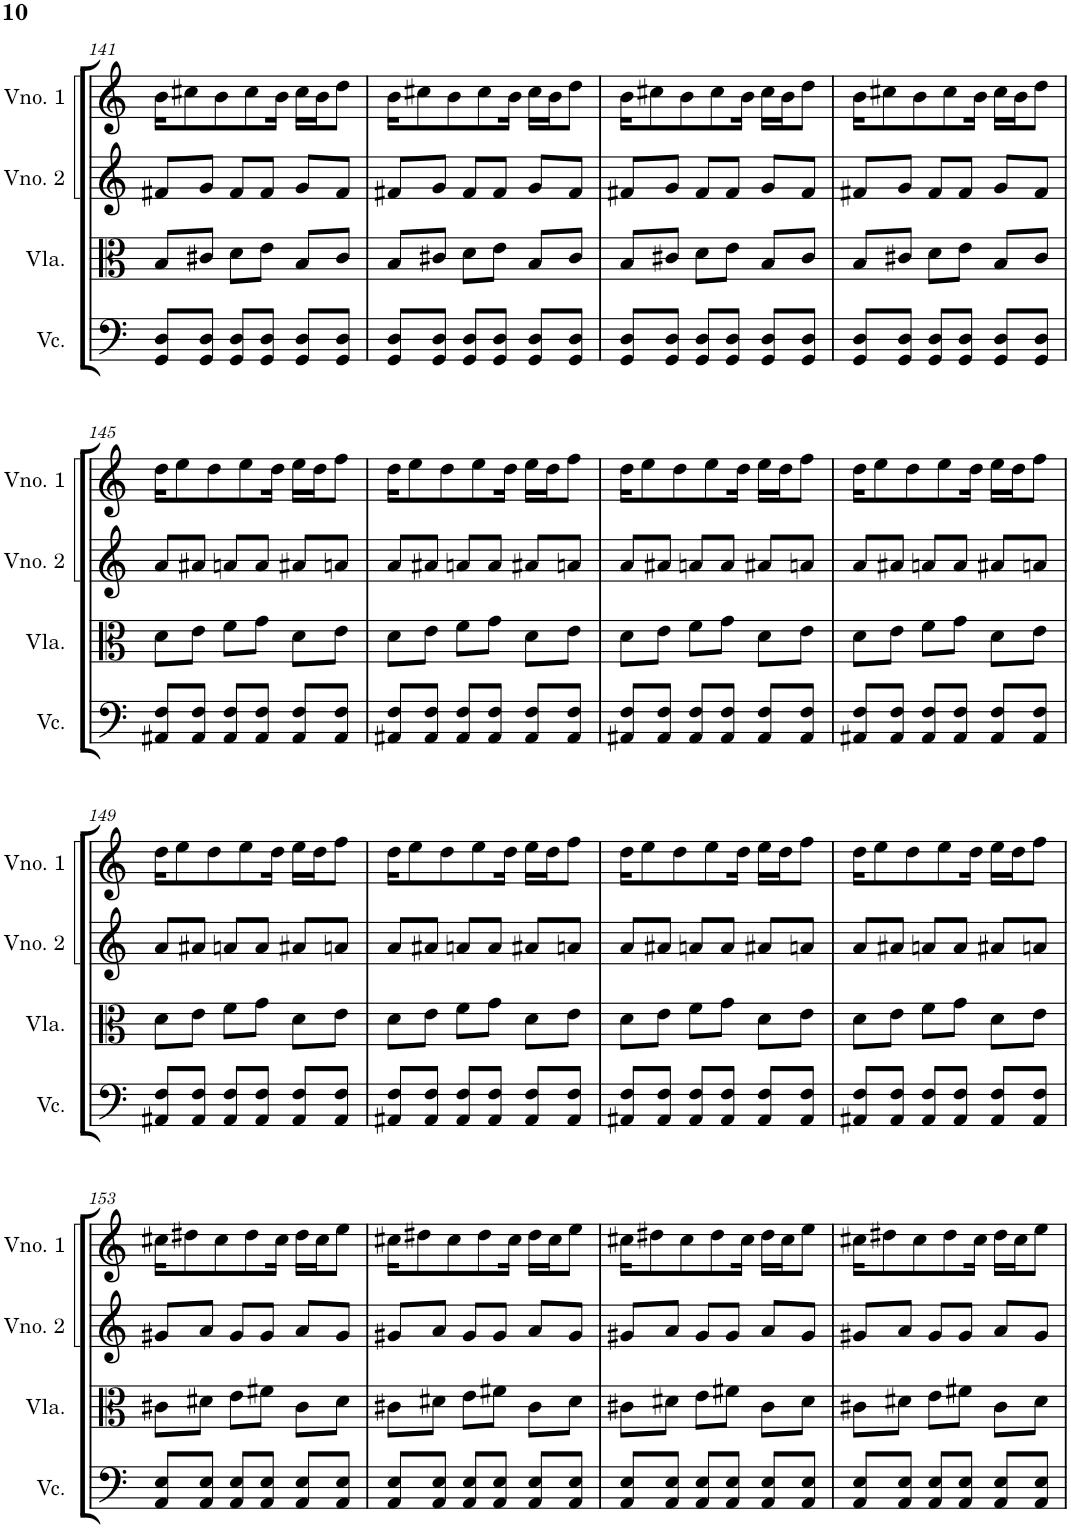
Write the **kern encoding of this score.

**kern	**kern	**kern	**kern
*part4	*part3	*part2	*part1
*staff4	*staff3	*staff2	*staff1
*I"Violoncelo	*I"Viola	*I"Violino 2	*I"Violino 1
*I'Vc.	*I'Vla.	*I'Vno. 2	*I'Vno. 1
!!LO:PB:g=z
*clefF4	*clefC3	*clefG2	*clefG2
*k[]	*k[]	*k[]	*k[]
*M3/4	*M3/4	*M3/4	*M3/4
=141	=141	=141	=141
8GG/ 8D/L	8B/L	8f#X/L	16b\KL
.	.	.	8cc#X\
8GG/ 8D/J	8c#X/J	8g/J	.
.	.	.	8b\
8GG/ 8D/L	8d\L	8f#/L	.
.	.	.	8cc#\
8GG/ 8D/J	8e\J	8f#/J	.
.	.	.	16b\Jk
8GG/ 8D/L	8B/L	8g/L	16cc#\LL
.	.	.	16b\J
8GG/ 8D/J	8c#/J	8f#/J	8dd\J
=142	=142	=142	=142
8GG/ 8D/L	8B/L	8f#X/L	16b\KL
.	.	.	8cc#X\
8GG/ 8D/J	8c#X/J	8g/J	.
.	.	.	8b\
8GG/ 8D/L	8d\L	8f#/L	.
.	.	.	8cc#\
8GG/ 8D/J	8e\J	8f#/J	.
.	.	.	16b\Jk
8GG/ 8D/L	8B/L	8g/L	16cc#\LL
.	.	.	16b\J
8GG/ 8D/J	8c#/J	8f#/J	8dd\J
=143	=143	=143	=143
8GG/ 8D/L	8B/L	8f#X/L	16b\KL
.	.	.	8cc#X\
8GG/ 8D/J	8c#X/J	8g/J	.
.	.	.	8b\
8GG/ 8D/L	8d\L	8f#/L	.
.	.	.	8cc#\
8GG/ 8D/J	8e\J	8f#/J	.
.	.	.	16b\Jk
8GG/ 8D/L	8B/L	8g/L	16cc#\LL
.	.	.	16b\J
8GG/ 8D/J	8c#/J	8f#/J	8dd\J
=144	=144	=144	=144
8GG/ 8D/L	8B/L	8f#X/L	16b\KL
.	.	.	8cc#X\
8GG/ 8D/J	8c#X/J	8g/J	.
.	.	.	8b\
8GG/ 8D/L	8d\L	8f#/L	.
.	.	.	8cc#\
8GG/ 8D/J	8e\J	8f#/J	.
.	.	.	16b\Jk
8GG/ 8D/L	8B/L	8g/L	16cc#\LL
.	.	.	16b\J
8GG/ 8D/J	8c#/J	8f#/J	8dd\J
!!LO:LB:g=z
=145	=145	=145	=145
8AA#X/ 8F/L	8d\L	8a/L	16dd\KL
.	.	.	8ee\
8AA#/ 8F/J	8e\J	8a#X/J	.
.	.	.	8dd\
8AA#/ 8F/L	8f\L	8an/L	.
.	.	.	8ee\
8AA#/ 8F/J	8g\J	8a/J	.
.	.	.	16dd\Jk
8AA#/ 8F/L	8d\L	8a#X/L	16ee\LL
.	.	.	16dd\J
8AA#/ 8F/J	8e\J	8an/J	8ff\J
=146	=146	=146	=146
8AA#X/ 8F/L	8d\L	8a/L	16dd\KL
.	.	.	8ee\
8AA#/ 8F/J	8e\J	8a#X/J	.
.	.	.	8dd\
8AA#/ 8F/L	8f\L	8an/L	.
.	.	.	8ee\
8AA#/ 8F/J	8g\J	8a/J	.
.	.	.	16dd\Jk
8AA#/ 8F/L	8d\L	8a#X/L	16ee\LL
.	.	.	16dd\J
8AA#/ 8F/J	8e\J	8an/J	8ff\J
=147	=147	=147	=147
8AA#X/ 8F/L	8d\L	8a/L	16dd\KL
.	.	.	8ee\
8AA#/ 8F/J	8e\J	8a#X/J	.
.	.	.	8dd\
8AA#/ 8F/L	8f\L	8an/L	.
.	.	.	8ee\
8AA#/ 8F/J	8g\J	8a/J	.
.	.	.	16dd\Jk
8AA#/ 8F/L	8d\L	8a#X/L	16ee\LL
.	.	.	16dd\J
8AA#/ 8F/J	8e\J	8an/J	8ff\J
=148	=148	=148	=148
8AA#X/ 8F/L	8d\L	8a/L	16dd\KL
.	.	.	8ee\
8AA#/ 8F/J	8e\J	8a#X/J	.
.	.	.	8dd\
8AA#/ 8F/L	8f\L	8an/L	.
.	.	.	8ee\
8AA#/ 8F/J	8g\J	8a/J	.
.	.	.	16dd\Jk
8AA#/ 8F/L	8d\L	8a#X/L	16ee\LL
.	.	.	16dd\J
8AA#/ 8F/J	8e\J	8an/J	8ff\J
!!LO:LB:g=z
=149	=149	=149	=149
8AA#X/ 8F/L	8d\L	8a/L	16dd\KL
.	.	.	8ee\
8AA#/ 8F/J	8e\J	8a#X/J	.
.	.	.	8dd\
8AA#/ 8F/L	8f\L	8an/L	.
.	.	.	8ee\
8AA#/ 8F/J	8g\J	8a/J	.
.	.	.	16dd\Jk
8AA#/ 8F/L	8d\L	8a#X/L	16ee\LL
.	.	.	16dd\J
8AA#/ 8F/J	8e\J	8an/J	8ff\J
=150	=150	=150	=150
8AA#X/ 8F/L	8d\L	8a/L	16dd\KL
.	.	.	8ee\
8AA#/ 8F/J	8e\J	8a#X/J	.
.	.	.	8dd\
8AA#/ 8F/L	8f\L	8an/L	.
.	.	.	8ee\
8AA#/ 8F/J	8g\J	8a/J	.
.	.	.	16dd\Jk
8AA#/ 8F/L	8d\L	8a#X/L	16ee\LL
.	.	.	16dd\J
8AA#/ 8F/J	8e\J	8an/J	8ff\J
=151	=151	=151	=151
8AA#X/ 8F/L	8d\L	8a/L	16dd\KL
.	.	.	8ee\
8AA#/ 8F/J	8e\J	8a#X/J	.
.	.	.	8dd\
8AA#/ 8F/L	8f\L	8an/L	.
.	.	.	8ee\
8AA#/ 8F/J	8g\J	8a/J	.
.	.	.	16dd\Jk
8AA#/ 8F/L	8d\L	8a#X/L	16ee\LL
.	.	.	16dd\J
8AA#/ 8F/J	8e\J	8an/J	8ff\J
=152	=152	=152	=152
8AA#X/ 8F/L	8d\L	8a/L	16dd\KL
.	.	.	8ee\
8AA#/ 8F/J	8e\J	8a#X/J	.
.	.	.	8dd\
8AA#/ 8F/L	8f\L	8an/L	.
.	.	.	8ee\
8AA#/ 8F/J	8g\J	8a/J	.
.	.	.	16dd\Jk
8AA#/ 8F/L	8d\L	8a#X/L	16ee\LL
.	.	.	16dd\J
8AA#/ 8F/J	8e\J	8an/J	8ff\J
!!LO:LB:g=z
=153	=153	=153	=153
8AA/ 8E/L	8c#X\L	8g#X/L	16cc#X\KL
.	.	.	8dd#X\
8AA/ 8E/J	8d#X\J	8a/J	.
.	.	.	8cc#\
8AA/ 8E/L	8e\L	8g#/L	.
.	.	.	8dd#\
8AA/ 8E/J	8f#X\J	8g#/J	.
.	.	.	16cc#\Jk
8AA/ 8E/L	8c#\L	8a/L	16dd#\LL
.	.	.	16cc#\J
8AA/ 8E/J	8d#\J	8g#/J	8ee\J
=154	=154	=154	=154
8AA/ 8E/L	8c#X\L	8g#X/L	16cc#X\KL
.	.	.	8dd#X\
8AA/ 8E/J	8d#X\J	8a/J	.
.	.	.	8cc#\
8AA/ 8E/L	8e\L	8g#/L	.
.	.	.	8dd#\
8AA/ 8E/J	8f#X\J	8g#/J	.
.	.	.	16cc#\Jk
8AA/ 8E/L	8c#\L	8a/L	16dd#\LL
.	.	.	16cc#\J
8AA/ 8E/J	8d#\J	8g#/J	8ee\J
=155	=155	=155	=155
8AA/ 8E/L	8c#X\L	8g#X/L	16cc#X\KL
.	.	.	8dd#X\
8AA/ 8E/J	8d#X\J	8a/J	.
.	.	.	8cc#\
8AA/ 8E/L	8e\L	8g#/L	.
.	.	.	8dd#\
8AA/ 8E/J	8f#X\J	8g#/J	.
.	.	.	16cc#\Jk
8AA/ 8E/L	8c#\L	8a/L	16dd#\LL
.	.	.	16cc#\J
8AA/ 8E/J	8d#\J	8g#/J	8ee\J
=156	=156	=156	=156
8AA/ 8E/L	8c#X\L	8g#X/L	16cc#X\KL
.	.	.	8dd#X\
8AA/ 8E/J	8d#X\J	8a/J	.
.	.	.	8cc#\
8AA/ 8E/L	8e\L	8g#/L	.
.	.	.	8dd#\
8AA/ 8E/J	8f#X\J	8g#/J	.
.	.	.	16cc#\Jk
8AA/ 8E/L	8c#\L	8a/L	16dd#\LL
.	.	.	16cc#\J
8AA/ 8E/J	8d#\J	8g#/J	8ee\J
=	=	=	=
*-	*-	*-	*-
